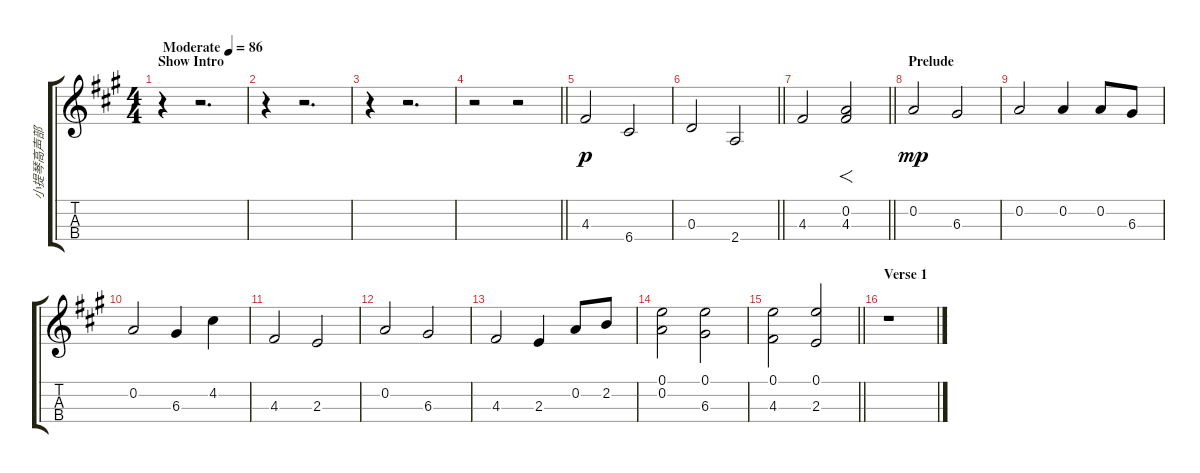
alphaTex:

\track ("小提琴高声部" "小提琴高声部") {instrument violin}
\staff {score tabs}
\tuning (E5 A4 D4 G3) {hide}
\ts (4 4)
\section ("" "Show Intro")
\tempo (86 "Moderate")
\clef g2
\ks a
r.4{dy p instrument violin} r.2{d} |
r.4 r.2{d} |
r.4 r.2{d} |
\barLineRight lightlight
r.2 r.2 |
\section ("" "")
4.3.2 6.4.2 |
\barLineRight lightlight
0.3.2 2.4.2 |
\section ("" "")
\barLineRight lightlight
4.3.2 (0.2 4.3).2{f} |
\section ("" "Prelude")
0.2.2{dy mp} 6.3.2 |
0.2.2 0.2.4 0.2.8 6.3.8 |
0.2.2 6.3.4 4.2.4 |
4.3.2 2.3.2 |
0.2.2 6.3.2 |
4.3.2 2.3.4 0.2.8 2.2.8 |
(0.1 0.2).2 (0.1 6.3).2 |
\barLineRight lightlight
(0.1 4.3).2 (0.1 2.3).2 |
\section ("" "Verse 1")
r.1
